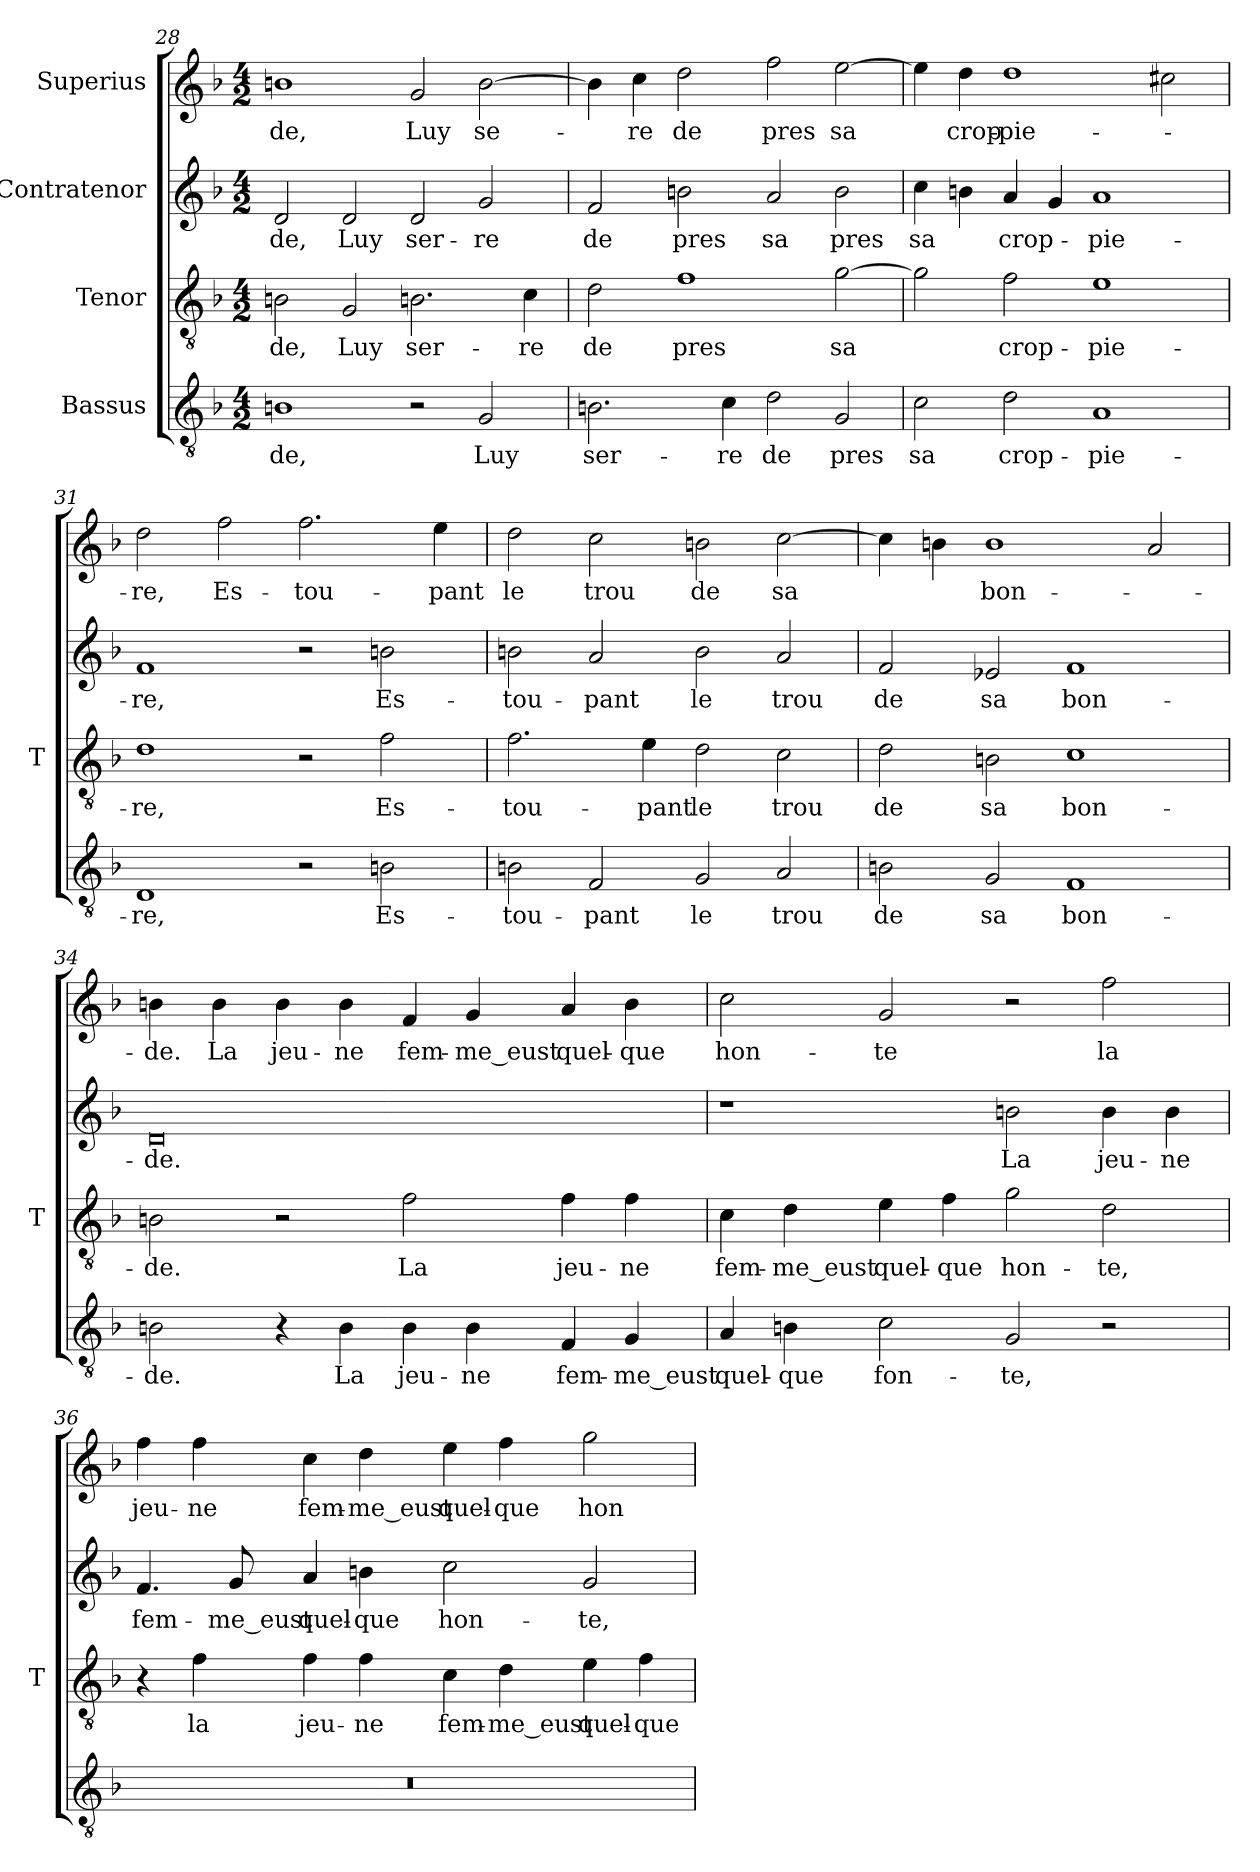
**kern	**text	**kern	**text	**kern	**text	**kern	**text
*part4	*part4	*part3	*part3	*part2	*part2	*part1	*part1
*staff4	*staff4	*staff3	*staff3	*staff2	*staff2	*staff1	*staff1
*I"Bassus	*	*I"Tenor	*	*I"Contratenor	*	*I"Superius	*
*	*	*I'T	*	*	*	*	*
*clefGv2	*	*clefGv2	*	*clefG2	*	*clefG2	*
*k[b-]	*	*k[b-]	*	*k[b-]	*	*k[b-]	*
*M4/2	*	*M4/2	*	*M4/2	*	*M4/2	*
=28	=28	=28	=28	=28	=28	=28	=28
1Bn	-de,	2Bn	-de,	2d	-de,	1b	-de,
.	.	2G	-Luy	2d	-Luy	.	.
2r	.	2.Bn	ser-	2d	ser-	2g	-Luy
2G	-Luy	.	.	2g	-re	[2b	se-
.	.	4c	-re	.	.	.	.
=29	=29	=29	=29	=29	=29	=29	=29
2.Bn	ser-	2d	-de	2f	-de	4b]	.
.	.	.	.	.	.	4cc	-re
.	.	1f	-pres	2b	-pres	2dd	-de
4c	-re	.	.	.	.	.	.
2d	-de	.	.	2a	-sa	2ff	-pres
2G	-pres	[2g	-sa	2b	-pres	[2ee	-sa
=30	=30	=30	=30	=30	=30	=30	=30
2c	-sa	2g]	.	4cc	-sa	4ee]	.
.	.	.	.	4b	.	4dd	crop-
2d	crop-	2f	crop-	4a	crop-	1dd	pie-
.	.	.	.	4g	.	.	.
1A	pie-	1e	pie-	1a	pie-	.	.
.	.	.	.	.	.	2cc#X	.
=31	=31	=31	=31	=31	=31	=31	=31
1D	-re,	1d	-re,	1f	-re,	2dd	-re,
.	.	.	.	.	.	2ff	Es-
2r	.	2r	.	2r	.	2.ff	tou-
2Bn	Es-	2f	Es-	2b	Es-	.	.
.	.	.	.	.	.	4ee	-pant
=32	=32	=32	=32	=32	=32	=32	=32
2Bn	tou-	2.f	tou-	2b	tou-	2dd	-le
2F	-pant	.	.	2a	-pant	2cc	-trou
.	.	4e	-pant	.	.	.	.
2G	-le	2d	-le	2b	-le	2b	-de
2A	-trou	2c	-trou	2a	-trou	[2cc	-sa
=33	=33	=33	=33	=33	=33	=33	=33
2Bn	-de	2d	-de	2f	-de	4cc]	.
.	.	.	.	.	.	4b	.
2G	-sa	2Bn	-sa	2e-X	-sa	1b	bon-
1F	bon-	1c	bon-	1f	bon-	.	.
.	.	.	.	.	.	2a	.
=34	=34	=34	=34	=34	=34	=34	=34
2Bn	-de.	2Bn	-de.	0d	-de.	4b	-de.
.	.	.	.	.	.	4b	-La
4r	.	2r	.	.	.	4b	jeu-
4B	-La	.	.	.	.	4b	-ne
4B	jeu-	2f	-La	.	.	4f	fem-
4B	-ne	.	.	.	.	4g	-me_eust
4F	fem-	4f	jeu-	.	.	4a	quel-
4G	-me_eust	4f	-ne	.	.	4b	-que
=35	=35	=35	=35	=35	=35	=35	=35
4A	quel-	4c	fem-	1r	.	2cc	hon-
4Bn	-que	4d	-me_eust	.	.	.	.
2c	fon-	4e	quel-	.	.	2g	-te
.	.	4f	-que	.	.	.	.
2G	-te,	2g	hon-	2b	-La	2r	.
2r	.	2d	-te,	4b	jeu-	2ff	-la
.	.	.	.	4b	-ne	.	.
=36	=36	=36	=36	=36	=36	=36	=36
0r	.	4r	.	4.f	fem-	4ff	jeu-
.	.	4f	-la	.	.	4ff	-ne
.	.	.	.	8g	-me_eust	.	.
.	.	4f	jeu-	4a	quel-	4cc	fem-
.	.	4f	-ne	4b	-que	4dd	-me_eust
.	.	4c	fem-	2cc	hon-	4ee	quel-
.	.	4d	-me_eust	.	.	4ff	-que
.	.	4e	quel-	2g	-te,	2gg	hon-
.	.	4f	-que	.	.	.	.
=	=	=	=	=	=	=	=
*-	*-	*-	*-	*-	*-	*-	*-
